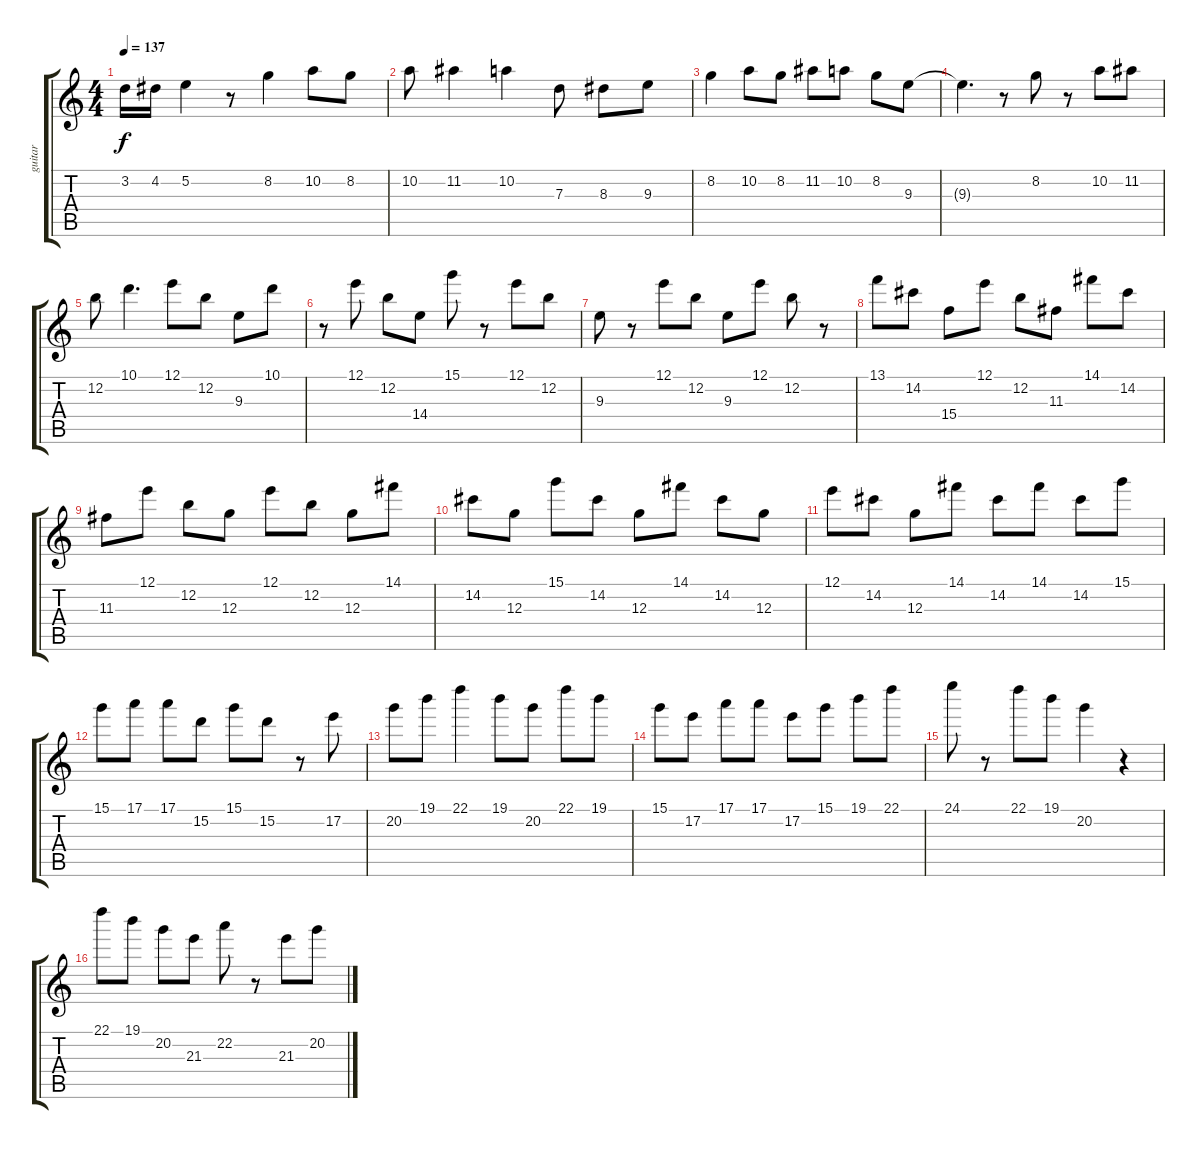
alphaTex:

\track ("guitar" "guitar") {instrument distortionguitar}
\staff {score tabs}
\tuning (E4 B3 G3 D3 A2 E2) {hide}
\ts (4 4)
\tempo 137
\clef g2
\ks c
3.2.16{dy f} 4.2.16 5.2.4 r.8 8.2.4 10.2.8 8.2.8 |
10.2.8 11.2.4 10.2.4 7.3.8 8.3.8 9.3.8 |
8.2.4 10.2.8 8.2.8 11.2.8 10.2.8 8.2.8 9.3.8 |
9.3{t}.4{d} r.8 8.2.8 r.8 10.2.8 11.2.8 |
12.2.8 10.1.4{d} 12.1.8 12.2.8 9.3.8 10.1.8 |
r.8 12.1.8 12.2.8 14.4.8 15.1.8 r.8 12.1.8 12.2.8 |
9.3.8 r.8 12.1.8 12.2.8 9.3.8 12.1.8 12.2.8 r.8 |
13.1.8 14.2.8 15.4.8 12.1.8 12.2.8 11.3.8 14.1.8 14.2.8 |
11.3.8 12.1.8 12.2.8 12.3.8 12.1.8 12.2.8 12.3.8 14.1.8 |
14.2.8 12.3.8 15.1.8 14.2.8 12.3.8 14.1.8 14.2.8 12.3.8 |
12.1.8 14.2.8 12.3.8 14.1.8 14.2.8 14.1.8 14.2.8 15.1.8 |
15.1.8 17.1.8 17.1.8 15.2.8 15.1.8 15.2.8 r.8 17.2.8 |
20.2.8 19.1.8 22.1.4 19.1.8 20.2.8 22.1.8 19.1.8 |
15.1.8 17.2.8 17.1.8 17.1.8 17.2.8 15.1.8 19.1.8 22.1.8 |
24.1.8 r.8 22.1.8 19.1.8 20.2.4 r.4 |
22.1.8 19.1.8 20.2.8 21.3.8 22.2.8 r.8 21.3.8 20.2.8
